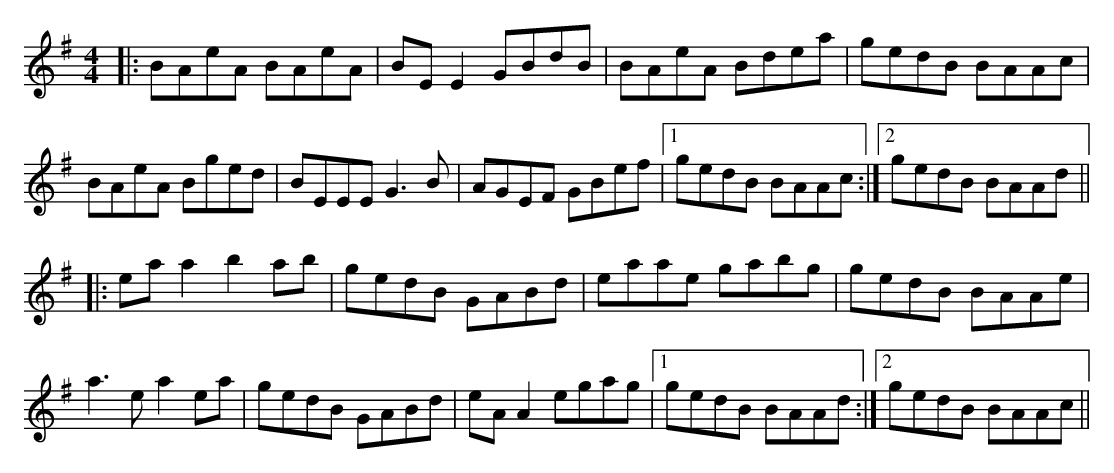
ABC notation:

X:1
M:4/4
K:Ador
|:BAeA BAeA|BEE2 GBdB|BAeA Bdea|gedB BAAc|
BAeA Bged|BEEE G3B|AGEF GBef|1 gedB BAAc:|2 gedB BAAd||
|:eaa2 b2ab|gedB GABd|eaae gabg|gedB BAAe|
a3e a2ea|gedB GABd|eAA2 egag|1 gedB BAAd:|2 gedB BAAc||
